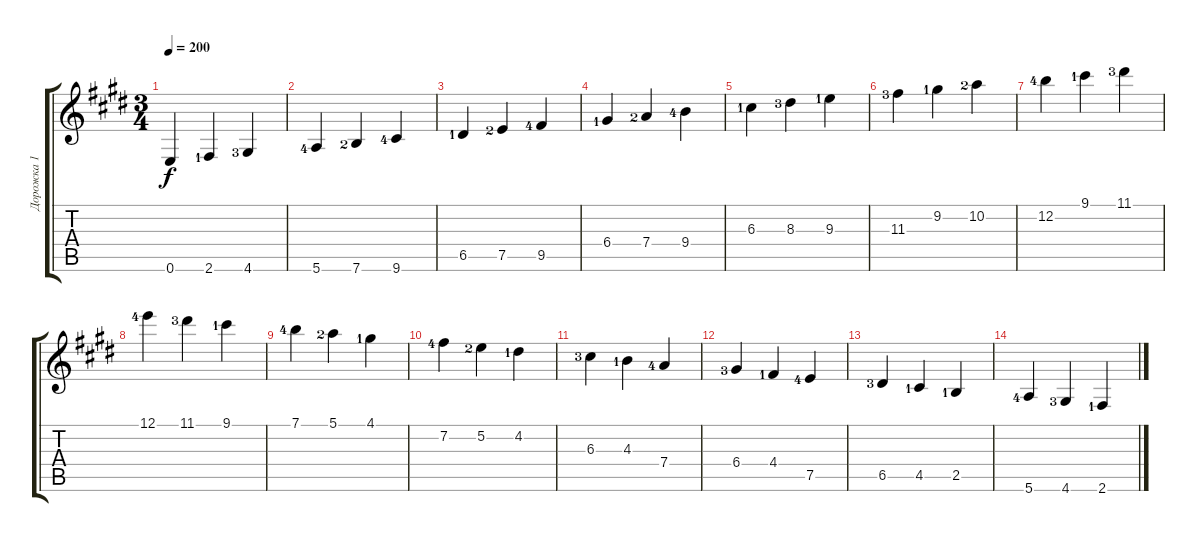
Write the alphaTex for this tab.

\track ("Дорожка 1" "Дорожка 1") {instrument acousticguitarnylon}
\staff {score tabs}
\tuning (E4 B3 G3 D3 A2 E2) {hide}
\ts (3 4)
\tempo 200
\clef g2
\ks e
0.6.4{dy f instrument acousticguitarnylon} 2.6{lf 2}.4 4.6{lf 4}.4 |
5.6{lf 5}.4 7.6{lf 3}.4 9.6{lf 5}.4 |
6.5{lf 2}.4 7.5{lf 3}.4 9.5{lf 5}.4 |
6.4{lf 2}.4 7.4{lf 3}.4 9.4{lf 5}.4 |
6.3{lf 2}.4 8.3{lf 4}.4 9.3{lf 2}.4 |
11.3{lf 4}.4 9.2{lf 2}.4 10.2{lf 3}.4 |
12.2{lf 5}.4 9.1{lf 2}.4 11.1{lf 4}.4 |
12.1{lf 5}.4 11.1{lf 4}.4 9.1{lf 2}.4 |
7.1{lf 5}.4 5.1{lf 3}.4 4.1{lf 2}.4 |
7.2{lf 5}.4 5.2{lf 3}.4 4.2{lf 2}.4 |
6.3{lf 4}.4 4.3{lf 2}.4 7.4{lf 5}.4 |
6.4{lf 4}.4 4.4{lf 2}.4 7.5{lf 5}.4 |
6.5{lf 4}.4 4.5{lf 2}.4 2.5{lf 2}.4 |
5.6{lf 5}.4 4.6{lf 4}.4 2.6{lf 2}.4
